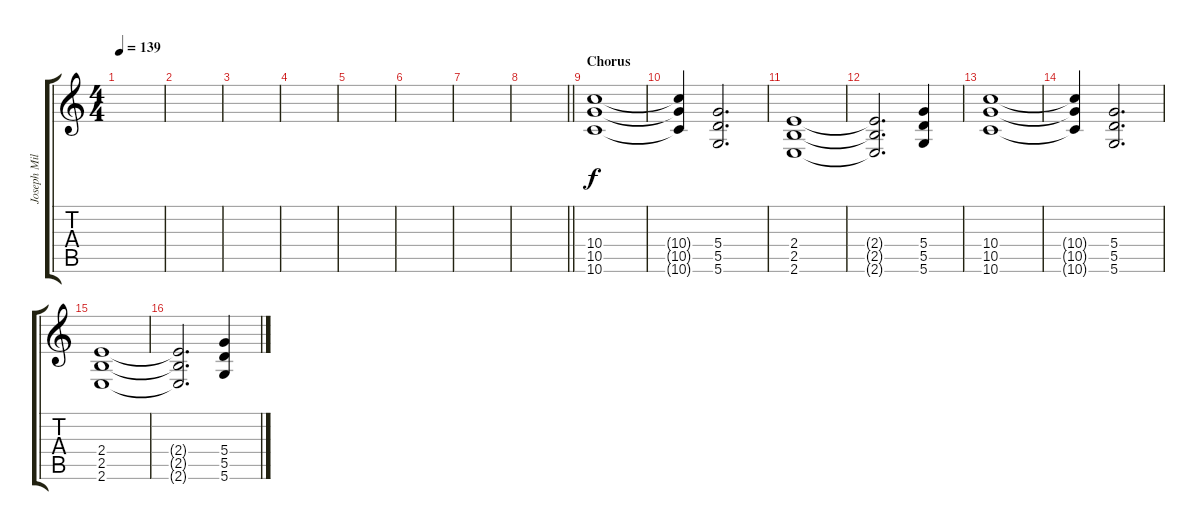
\track ("Joseph Milligan" "Joseph Mil") {instrument overdrivenguitar}
\staff {score tabs}
\tuning (E4 B3 G3 D3 A2 D2) {hide}
\ts (4 4)
\tempo 139
\clef g2
\ks c
|
|
|
|
|
|
|
\barLineRight lightlight
|
\section ("" "Chorus")
(10.4 10.5 10.6).1 |
(10.4{t} 10.5{t} 10.6{t}).4 (5.4 5.5 5.6).2{d} |
(2.4 2.5 2.6).1 |
(2.4{t} 2.5{t} 2.6{t}).2{d} (5.4 5.5 5.6).4 |
(10.4 10.5 10.6).1 |
(10.4{t} 10.5{t} 10.6{t}).4 (5.4 5.5 5.6).2{d} |
(2.4 2.5 2.6).1 |
(2.4{t} 2.5{t} 2.6{t}).2{d} (5.4 5.5 5.6).4
